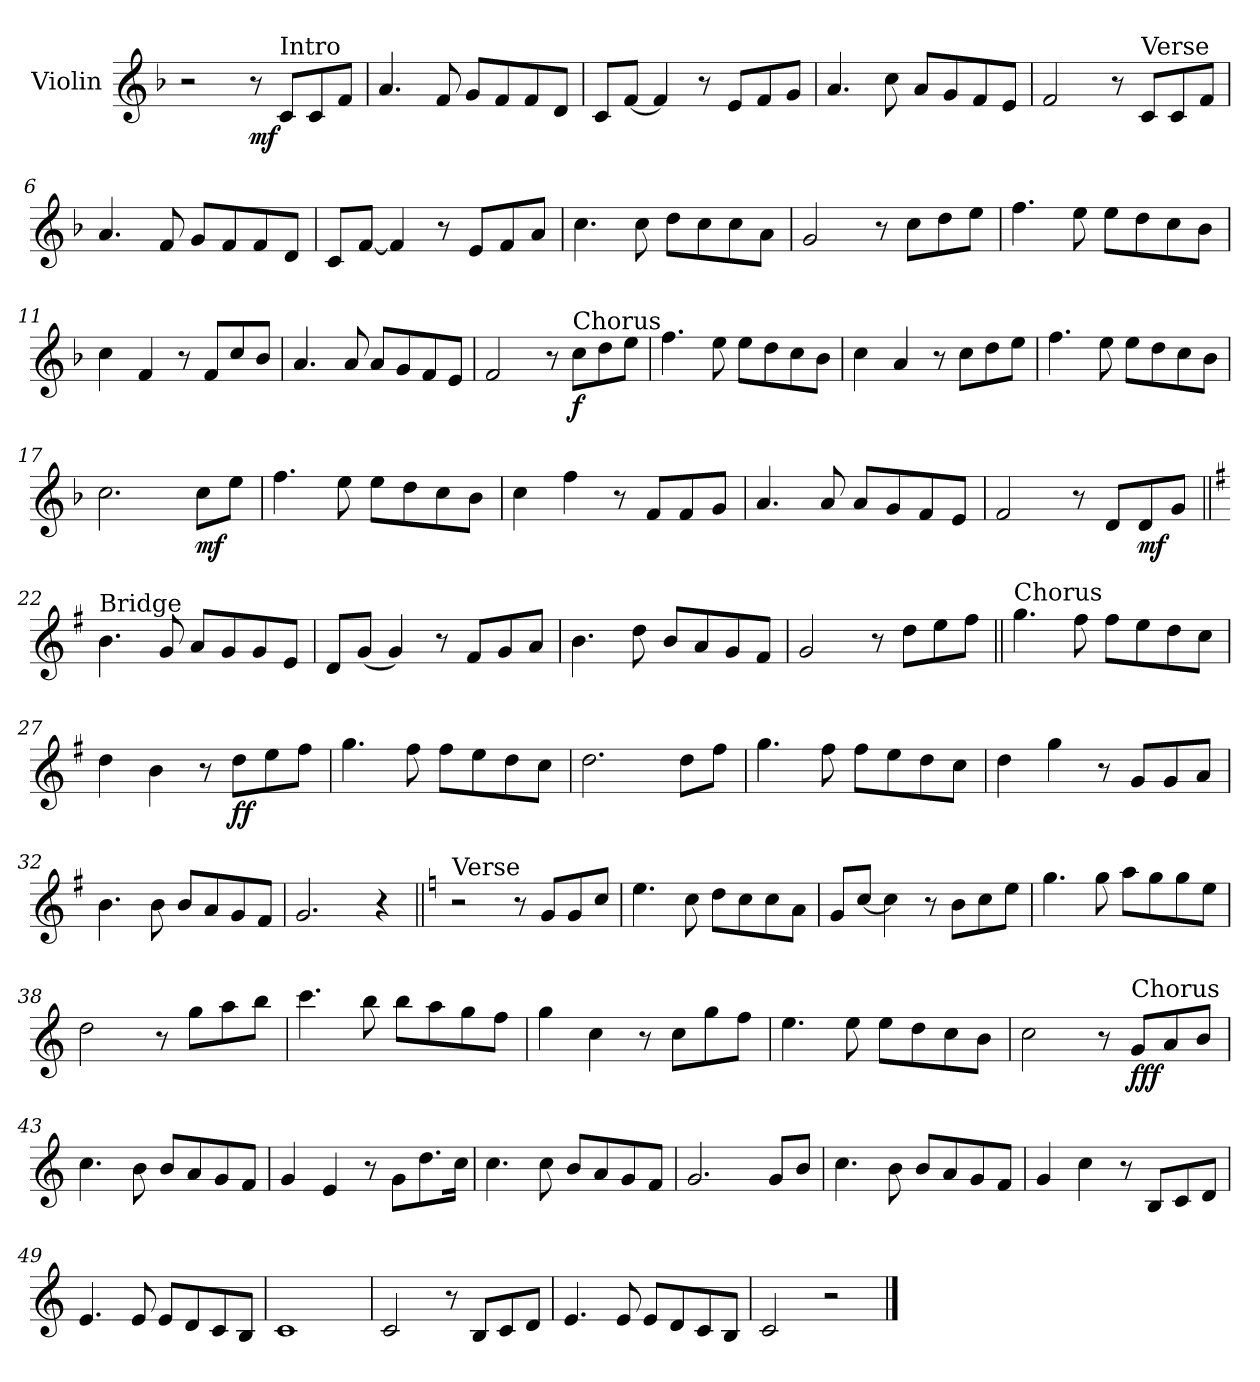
**kern	**dynam
*part1	*part1
*staff1	*staff1
*I"Violin	*
*I'Vln.	*
*clefG2	*
*k[b-]	*
=1	=1
2r	.
!	!LO:DY:b
8r	mf
!LO:TX:a:t=Intro	!
8c/L	.
8c/	.
8f/J	.
=2	=2
4.a/	.
8f/	.
8g/L	.
8f/	.
8f/	.
8d/J	.
=3	=3
8c/L	.
[8f/J	.
4f/]	.
8r	.
8e/L	.
8f/	.
8g/J	.
=4	=4
4.a/	.
8cc\	.
8a/L	.
8g/	.
8f/	.
8e/J	.
=5	=5
2f/	.
8r	.
!LO:TX:a:t=Verse	!
8c/L	.
8c/	.
8f/J	.
!!LO:LB:g=z
=6	=6
4.a/	.
8f/	.
8g/L	.
8f/	.
8f/	.
8d/J	.
=7	=7
8c/L	.
[8f/J	.
4f/]	.
8r	.
8e/L	.
8f/	.
8a/J	.
=8	=8
4.cc\	.
8cc\	.
8dd\L	.
8cc\	.
8cc\	.
8a\J	.
=9	=9
2g/	.
8r	.
8cc\L	.
8dd\	.
8ee\J	.
=10	=10
4.ff\	.
8ee\	.
8ee\L	.
8dd\	.
8cc\	.
8b-\J	.
!!LO:LB:g=z
=11	=11
4cc\	.
4f/	.
8r	.
8f/L	.
8cc/	.
8b-/J	.
=12	=12
4.a/	.
8a/	.
8a/L	.
8g/	.
8f/	.
8e/J	.
=13	=13
2f/	.
8r	.
!LO:TX:a:t=Chorus	!
!	!LO:DY:b
8cc\L	f
8dd\	.
8ee\J	.
=14	=14
4.ff\	.
8ee\	.
8ee\L	.
8dd\	.
8cc\	.
8b-\J	.
=15	=15
4cc\	.
4a/	.
8r	.
8cc\L	.
8dd\	.
8ee\J	.
!!LO:LB:g=z
=16	=16
4.ff\	.
8ee\	.
8ee\L	.
8dd\	.
8cc\	.
8b-\J	.
=17	=17
2.cc\	.
!	!LO:DY:b
8cc\L	mf
8ee\J	.
=18	=18
4.ff\	.
8ee\	.
8ee\L	.
8dd\	.
8cc\	.
8b-\J	.
=19	=19
4cc\	.
4ff\	.
8r	.
8f/L	.
8f/	.
8g/J	.
=20	=20
4.a/	.
8a/	.
8a/L	.
8g/	.
8f/	.
8e/J	.
!!LO:LB:g=z
=21	=21
2f/	.
8r	.
8d/L	.
!	!LO:DY:b
8d/	mf
8g/J	.
=22||	=22||
*k[f#]	*
!LO:TX:a:t=Bridge	!
4.b\	.
8g/	.
8a/L	.
8g/	.
8g/	.
8e/J	.
=23	=23
8d/L	.
(8g/J	.
4g/)	.
8r	.
8f#/L	.
8g/	.
8a/J	.
=24	=24
4.b\	.
8dd\	.
8b/L	.
8a/	.
8g/	.
8f#/J	.
=25	=25
2g/	.
8r	.
8dd\L	.
8ee\	.
8ff#\J	.
=26||	=26||
!LO:TX:a:t=Chorus	!
4.gg\	.
8ff#\	.
8ff#\L	.
8ee\	.
8dd\	.
8cc\J	.
!!LO:LB:g=z
=27	=27
4dd\	.
4b\	.
8r	.
!	!LO:DY:b
8dd\L	ff
8ee\	.
8ff#\J	.
=28	=28
4.gg\	.
8ff#\	.
8ff#\L	.
8ee\	.
8dd\	.
8cc\J	.
=29	=29
2.dd\	.
8dd\L	.
8ff#\J	.
=30	=30
4.gg\	.
8ff#\	.
8ff#\L	.
8ee\	.
8dd\	.
8cc\J	.
=31	=31
4dd\	.
4gg\	.
8r	.
8g/L	.
8g/	.
8a/J	.
=32	=32
4.b\	.
8b\	.
8b/L	.
8a/	.
8g/	.
8f#/J	.
!!LO:LB:g=z
=33	=33
2.g/	.
4r	.
=34||	=34||
*k[]	*
!LO:TX:a:t=Verse	!
2r	.
8r	.
8g/L	.
8g/	.
8cc/J	.
=35	=35
4.ee\	.
8cc\	.
8dd\L	.
8cc\	.
8cc\	.
8a\J	.
=36	=36
8g/L	.
[8cc/J	.
4cc\]	.
8r	.
8b\L	.
8cc\	.
8ee\J	.
=37	=37
4.gg\	.
8gg\	.
8aa\L	.
8gg\	.
8gg\	.
8ee\J	.
=38	=38
2dd\	.
8r	.
8gg\L	.
8aa\	.
8bb\J	.
!!LO:LB:g=z
=39	=39
4.ccc\	.
8bb\	.
8bb\L	.
8aa\	.
8gg\	.
8ff\J	.
=40	=40
4gg\	.
4cc\	.
8r	.
8cc\L	.
8gg\	.
8ff\J	.
=41	=41
4.ee\	.
8ee\	.
8ee\L	.
8dd\	.
8cc\	.
8b\J	.
=42	=42
2cc\	.
8r	.
!LO:TX:a:t=Chorus	!
!	!LO:DY:b
8g/L	fff
8a/	.
8b/J	.
=43	=43
4.cc\	.
8b\	.
8b/L	.
8a/	.
8g/	.
8f/J	.
=44	=44
4g/	.
4e/	.
8r	.
8g\L	.
8.dd\	.
16cc\Jk	.
!!LO:LB:g=z
=45	=45
4.cc\	.
8cc\	.
8b/L	.
8a/	.
8g/	.
8f/J	.
=46	=46
2.g/	.
8g/L	.
8b/J	.
=47	=47
4.cc\	.
8b\	.
8b/L	.
8a/	.
8g/	.
8f/J	.
=48	=48
4g/	.
4cc\	.
8r	.
8B/L	.
8c/	.
8d/J	.
=49	=49
4.e/	.
8e/	.
8e/L	.
8d/	.
8c/	.
8B/J	.
=50	=50
1c	.
!!LO:LB:g=z
=51	=51
2c/	.
8r	.
8B/L	.
8c/	.
8d/J	.
=52	=52
4.e/	.
8e/	.
8e/L	.
8d/	.
8c/	.
8B/J	.
=53	=53
2c/	.
2r	.
==	==
*-	*-
